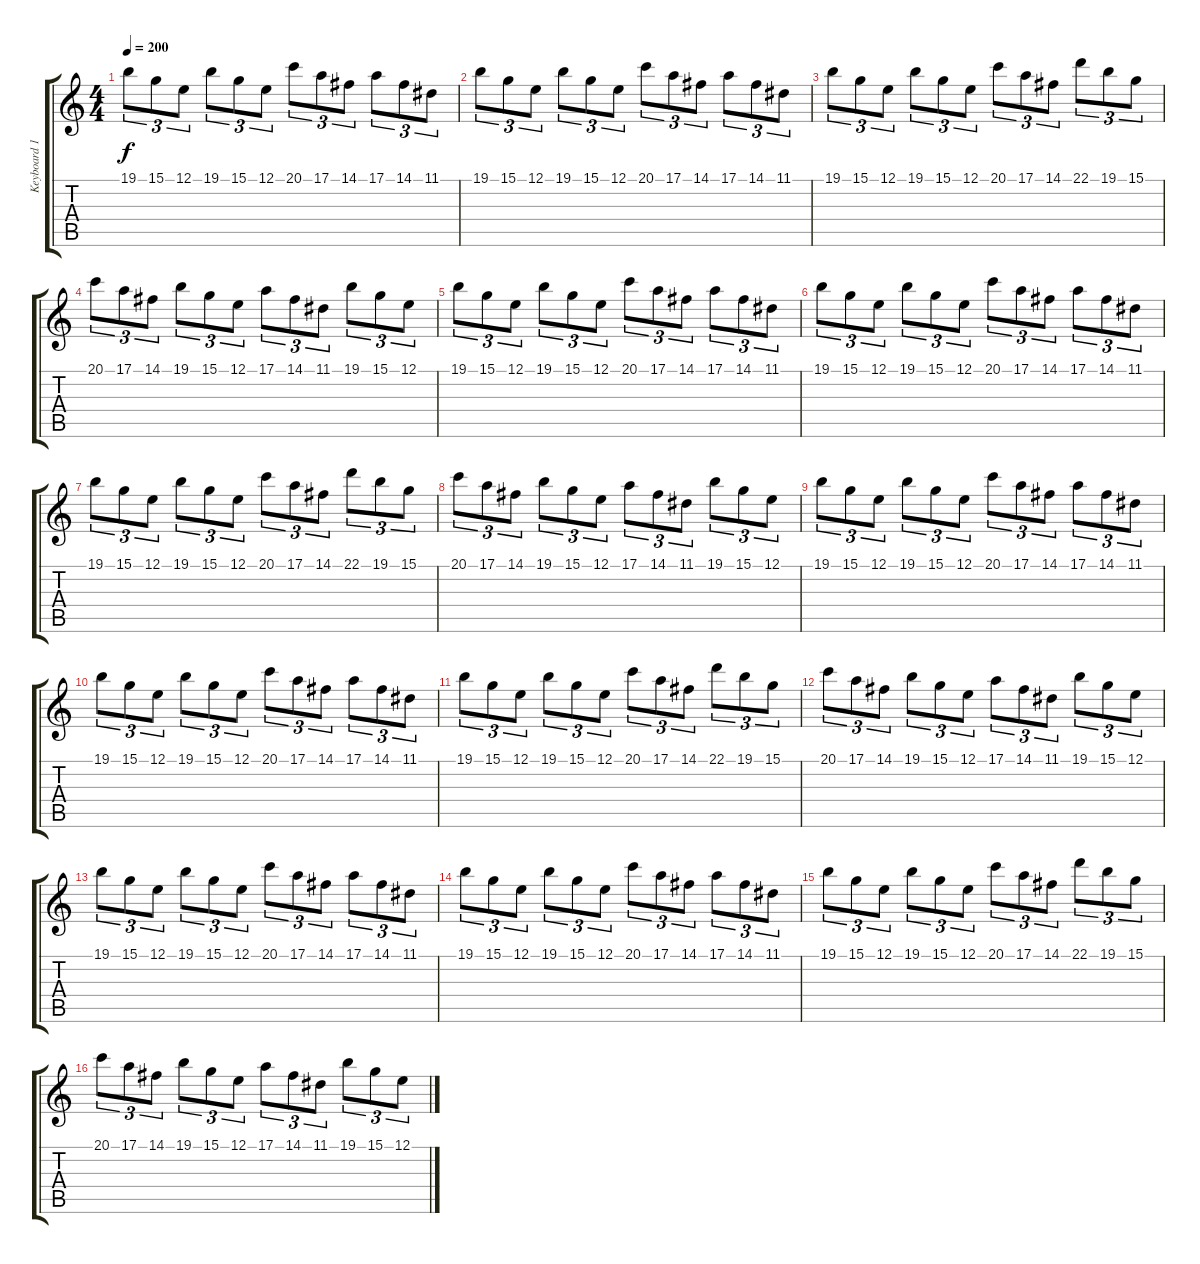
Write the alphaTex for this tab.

\track ("Keyboard 1" "Keyboard 1") {instrument fx4atmosphere}
\staff {score tabs}
\tuning (E4 B3 G3 D3 A2 E2) {hide}
\ts (4 4)
\tempo 200
\clef g2
\ks c
19.1.8{tu (3 2) dy f instrument fx4atmosphere} 15.1.8{tu (3 2)} 12.1.8{tu (3 2)} 19.1.8{tu (3 2)} 15.1.8{tu (3 2)} 12.1.8{tu (3 2)} 20.1.8{tu (3 2)} 17.1.8{tu (3 2)} 14.1.8{tu (3 2)} 17.1.8{tu (3 2)} 14.1.8{tu (3 2)} 11.1.8{tu (3 2)} |
19.1.8{tu (3 2)} 15.1.8{tu (3 2)} 12.1.8{tu (3 2)} 19.1.8{tu (3 2)} 15.1.8{tu (3 2)} 12.1.8{tu (3 2)} 20.1.8{tu (3 2)} 17.1.8{tu (3 2)} 14.1.8{tu (3 2)} 17.1.8{tu (3 2)} 14.1.8{tu (3 2)} 11.1.8{tu (3 2)} |
19.1.8{tu (3 2)} 15.1.8{tu (3 2)} 12.1.8{tu (3 2)} 19.1.8{tu (3 2)} 15.1.8{tu (3 2)} 12.1.8{tu (3 2)} 20.1.8{tu (3 2)} 17.1.8{tu (3 2)} 14.1.8{tu (3 2)} 22.1.8{tu (3 2)} 19.1.8{tu (3 2)} 15.1.8{tu (3 2)} |
20.1.8{tu (3 2)} 17.1.8{tu (3 2)} 14.1.8{tu (3 2)} 19.1.8{tu (3 2)} 15.1.8{tu (3 2)} 12.1.8{tu (3 2)} 17.1.8{tu (3 2)} 14.1.8{tu (3 2)} 11.1.8{tu (3 2)} 19.1.8{tu (3 2)} 15.1.8{tu (3 2)} 12.1.8{tu (3 2)} |
19.1.8{tu (3 2)} 15.1.8{tu (3 2)} 12.1.8{tu (3 2)} 19.1.8{tu (3 2)} 15.1.8{tu (3 2)} 12.1.8{tu (3 2)} 20.1.8{tu (3 2)} 17.1.8{tu (3 2)} 14.1.8{tu (3 2)} 17.1.8{tu (3 2)} 14.1.8{tu (3 2)} 11.1.8{tu (3 2)} |
19.1.8{tu (3 2)} 15.1.8{tu (3 2)} 12.1.8{tu (3 2)} 19.1.8{tu (3 2)} 15.1.8{tu (3 2)} 12.1.8{tu (3 2)} 20.1.8{tu (3 2)} 17.1.8{tu (3 2)} 14.1.8{tu (3 2)} 17.1.8{tu (3 2)} 14.1.8{tu (3 2)} 11.1.8{tu (3 2)} |
19.1.8{tu (3 2)} 15.1.8{tu (3 2)} 12.1.8{tu (3 2)} 19.1.8{tu (3 2)} 15.1.8{tu (3 2)} 12.1.8{tu (3 2)} 20.1.8{tu (3 2)} 17.1.8{tu (3 2)} 14.1.8{tu (3 2)} 22.1.8{tu (3 2)} 19.1.8{tu (3 2)} 15.1.8{tu (3 2)} |
20.1.8{tu (3 2)} 17.1.8{tu (3 2)} 14.1.8{tu (3 2)} 19.1.8{tu (3 2)} 15.1.8{tu (3 2)} 12.1.8{tu (3 2)} 17.1.8{tu (3 2)} 14.1.8{tu (3 2)} 11.1.8{tu (3 2)} 19.1.8{tu (3 2)} 15.1.8{tu (3 2)} 12.1.8{tu (3 2)} |
19.1.8{tu (3 2)} 15.1.8{tu (3 2)} 12.1.8{tu (3 2)} 19.1.8{tu (3 2)} 15.1.8{tu (3 2)} 12.1.8{tu (3 2)} 20.1.8{tu (3 2)} 17.1.8{tu (3 2)} 14.1.8{tu (3 2)} 17.1.8{tu (3 2)} 14.1.8{tu (3 2)} 11.1.8{tu (3 2)} |
19.1.8{tu (3 2)} 15.1.8{tu (3 2)} 12.1.8{tu (3 2)} 19.1.8{tu (3 2)} 15.1.8{tu (3 2)} 12.1.8{tu (3 2)} 20.1.8{tu (3 2)} 17.1.8{tu (3 2)} 14.1.8{tu (3 2)} 17.1.8{tu (3 2)} 14.1.8{tu (3 2)} 11.1.8{tu (3 2)} |
19.1.8{tu (3 2)} 15.1.8{tu (3 2)} 12.1.8{tu (3 2)} 19.1.8{tu (3 2)} 15.1.8{tu (3 2)} 12.1.8{tu (3 2)} 20.1.8{tu (3 2)} 17.1.8{tu (3 2)} 14.1.8{tu (3 2)} 22.1.8{tu (3 2)} 19.1.8{tu (3 2)} 15.1.8{tu (3 2)} |
20.1.8{tu (3 2)} 17.1.8{tu (3 2)} 14.1.8{tu (3 2)} 19.1.8{tu (3 2)} 15.1.8{tu (3 2)} 12.1.8{tu (3 2)} 17.1.8{tu (3 2)} 14.1.8{tu (3 2)} 11.1.8{tu (3 2)} 19.1.8{tu (3 2)} 15.1.8{tu (3 2)} 12.1.8{tu (3 2)} |
19.1.8{tu (3 2)} 15.1.8{tu (3 2)} 12.1.8{tu (3 2)} 19.1.8{tu (3 2)} 15.1.8{tu (3 2)} 12.1.8{tu (3 2)} 20.1.8{tu (3 2)} 17.1.8{tu (3 2)} 14.1.8{tu (3 2)} 17.1.8{tu (3 2)} 14.1.8{tu (3 2)} 11.1.8{tu (3 2)} |
19.1.8{tu (3 2)} 15.1.8{tu (3 2)} 12.1.8{tu (3 2)} 19.1.8{tu (3 2)} 15.1.8{tu (3 2)} 12.1.8{tu (3 2)} 20.1.8{tu (3 2)} 17.1.8{tu (3 2)} 14.1.8{tu (3 2)} 17.1.8{tu (3 2)} 14.1.8{tu (3 2)} 11.1.8{tu (3 2)} |
19.1.8{tu (3 2)} 15.1.8{tu (3 2)} 12.1.8{tu (3 2)} 19.1.8{tu (3 2)} 15.1.8{tu (3 2)} 12.1.8{tu (3 2)} 20.1.8{tu (3 2)} 17.1.8{tu (3 2)} 14.1.8{tu (3 2)} 22.1.8{tu (3 2)} 19.1.8{tu (3 2)} 15.1.8{tu (3 2)} |
20.1.8{tu (3 2)} 17.1.8{tu (3 2)} 14.1.8{tu (3 2)} 19.1.8{tu (3 2)} 15.1.8{tu (3 2)} 12.1.8{tu (3 2)} 17.1.8{tu (3 2)} 14.1.8{tu (3 2)} 11.1.8{tu (3 2)} 19.1.8{tu (3 2)} 15.1.8{tu (3 2)} 12.1.8{tu (3 2)}
